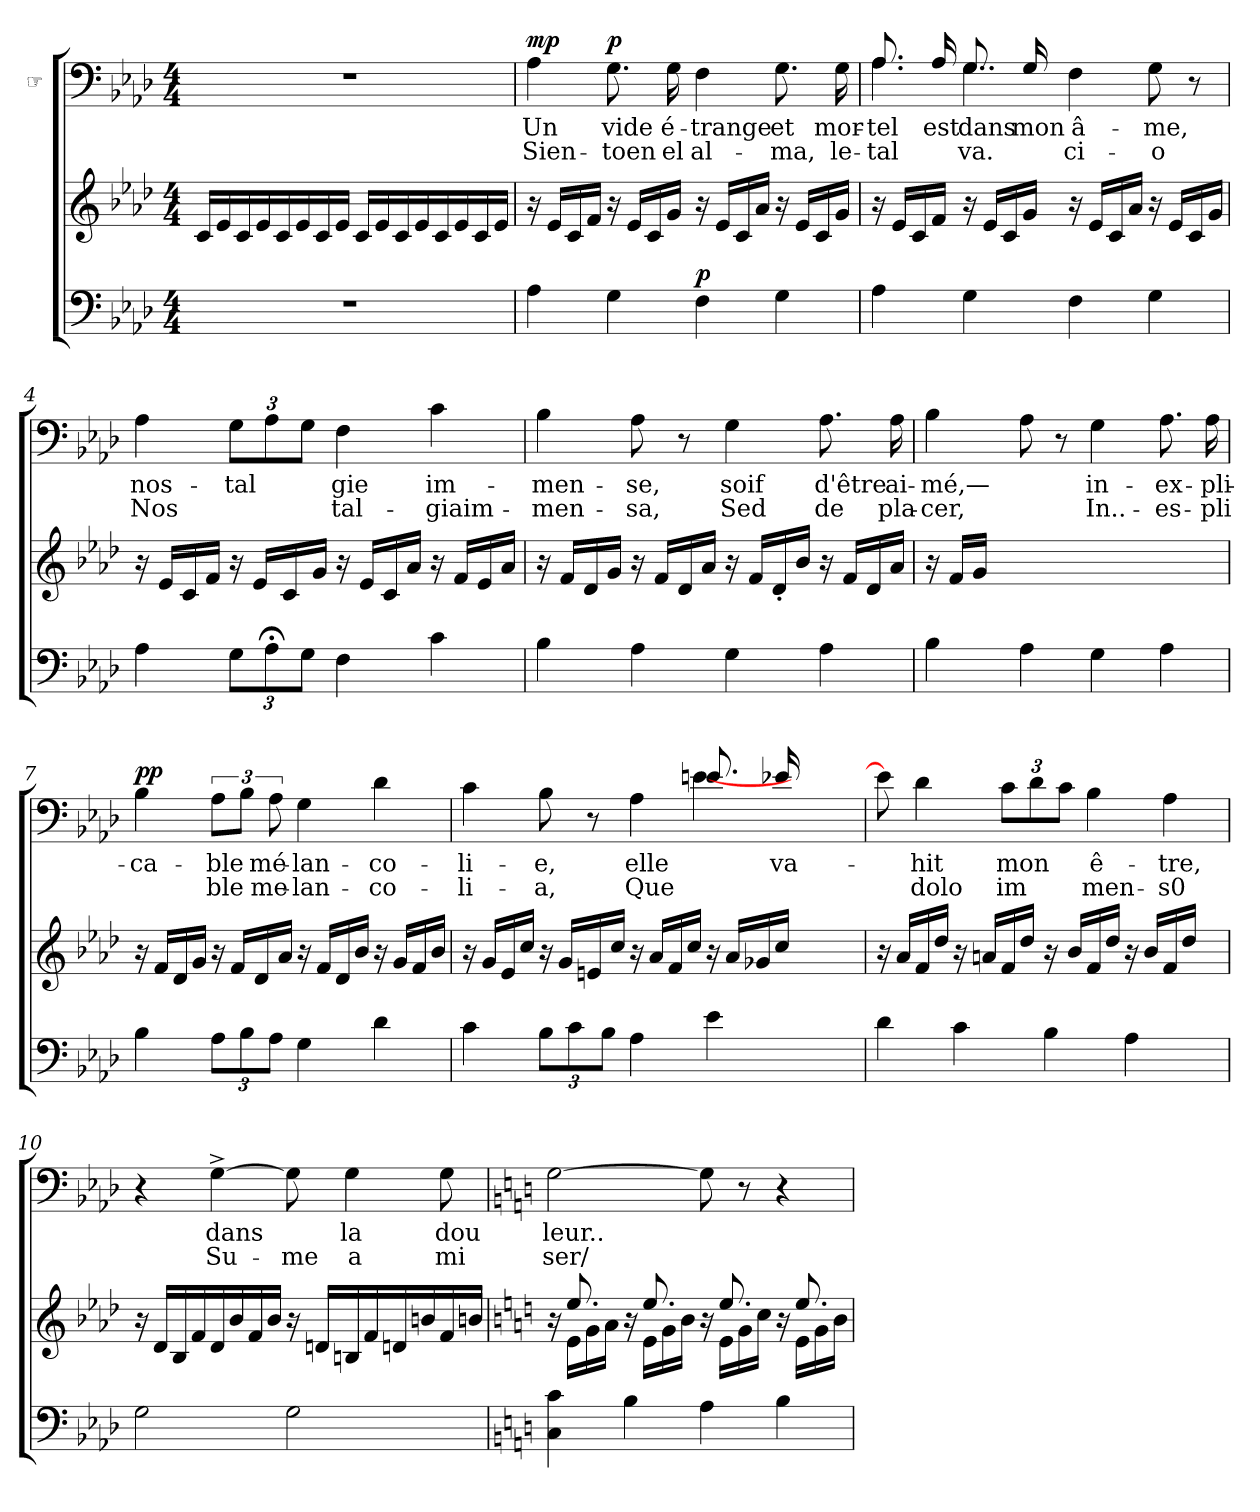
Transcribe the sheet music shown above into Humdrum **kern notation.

**kern	**dynam	**kern	**kern	**text	**text	**dynam
*part3	*part3	*part2	*part1	*part1	*part1	*part1
*staff3	*staff3	*staff2	*staff1	*staff1	*staff1	*staff1
*	*	*	*I"☞	*	*	*
*clefF4	*	*clefG2	*clefF4	*	*	*
*k[b-e-a-d-]	*	*k[b-e-a-d-]	*k[b-e-a-d-]	*	*	*
*M4/4	*	*M4/4	*M4/4	*	*	*
=1	=1	=1	=1	=1	=1	=1
1r	.	16ci/LL	1r	.	.	.
.	.	16e-i/	.	.	.	.
.	.	16ci/	.	.	.	.
.	.	16e-i/	.	.	.	.
.	.	16ci/	.	.	.	.
.	.	16e-i/	.	.	.	.
.	.	16ci/	.	.	.	.
.	.	16e-i/JJ	.	.	.	.
.	.	16ci/LL	.	.	.	.
.	.	16e-i/	.	.	.	.
.	.	16ci/	.	.	.	.
.	.	16e-i/	.	.	.	.
.	.	16ci/	.	.	.	.
.	.	16e-i/	.	.	.	.
.	.	16ci/	.	.	.	.
.	.	16e-i/JJ	.	.	.	.
=2	=2	=2	=2	=2	=2	=2
!	!	!	!	!	!	!LO:DY:a
4A-j\	.	16r	4A-i\	Un	Sien-	mp
.	.	16e-i/LL	.	.	.	.
.	.	16ci/	.	.	.	.
.	.	16fi/JJ	.	.	.	.
!	!	!	!	!	!	!LO:DY:a
4Gj\	.	16r	8.Gi\	vide	toen	p
.	.	16e-i/LL	.	.	.	.
.	.	16ci/	.	.	.	.
.	.	16gi/JJ	16Gi\	é-	el	.
!	!LO:DY:a	!	!	!	!	!
4Fj\	p	16r	4Fi\	trange	al-	.
.	.	16e-i/LL	.	.	.	.
.	.	16ci/	.	.	.	.
.	.	16a-i/JJ	.	.	.	.
4Gj\	.	16r	8.Gi\	et	ma,	.
.	.	16e-i/LL	.	.	.	.
.	.	16ci/	.	.	.	.
.	.	16gi/JJ	16Gi\	mor-	le-	.
!!LO:LB:g=z
=3	=3	=3	=3	=3	=3	=3
*	*	*	*^	*	*	*
*	*	*	*	*^	*	*	*
4A-j\	.	16r	8.A-i/	4.A-j\	16ryy	tel	tal	.
.	.	16e-i/LL	.	.	16ryy	.	.	.
.	.	16ci/	.	.	16ryy	.	.	.
.	.	16fi/JJ	16A-i/	.	16ryy	est	.	.
4Gj\	.	16r	8.Gi/	.	4.GZ\	dans	va.	.
.	.	16e-i/LL	.	.	.	.	.	.
.	.	16ci/	.	2ryy	.	.	.	.
.	.	16gi/JJ	16Gi/	.	.	mon	--	.
4Fj\	.	16r	4Fi\	.	.	â-	ci-	.
.	.	16e-i/LL	.	.	.	.	.	.
.	.	16ci/	.	.	4.ryy	.	.	.
.	.	16a-i/JJ	.	.	.	.	.	.
4Gj\	.	16r	8Gi\	.	.	me,	o	.
.	.	16e-i/LL	.	.	.	.	.	.
.	.	16ci/	8r	8ryy	.	.	.	.
.	.	16gi/JJ	.	.	.	.	.	.
*	*	*	*v	*v	*v	*	*	*
=4	=4	=4	=4	=4	=4	=4
4A-j\	.	16r	4A-i\	nos-	Nos-	.
.	.	16e-i/LL	.	.	.	.
.	.	16ci/	.	.	.	.
.	.	16fi/JJ	.	.	.	.
12Gj\L	.	16r	12Gi\L	tal-	--	.
.	.	16e-i/LL	.	.	.	.
12A-;j\	.	.	12A-i\	.	--	.
.	.	16ci/	.	.	.	.
12Gj\J	.	.	12Gi\J	--	--	.
.	.	16gi/JJ	.	.	.	.
4Fj\	.	16r	4Fi\	gie	tal-	.
.	.	16e-i/LL	.	.	.	.
.	.	16ci/	.	.	.	.
.	.	16a-i/JJ	.	.	.	.
4cj\	.	16r	4ci\	im-	giaim-	.
.	.	16fi/LL	.	.	.	.
.	.	16e-i/	.	.	.	.
.	.	16a-i/JJ	.	.	.	.
!!LO:LB:g=z
=5	=5	=5	=5	=5	=5	=5
4B-j\	.	16r	4B-i\	men-	men-	.
.	.	16fi/LL	.	.	.	.
.	.	16d-i/	.	.	.	.
.	.	16gi/JJ	.	.	.	.
4A-j\	.	16r	8A-i\	se,	sa,	.
.	.	16fi/LL	.	.	.	.
.	.	16d-i/	8r	.	.	.
.	.	16a-i/JJ	.	.	.	.
4Gj\	.	16r	4Gi\	soif	Sed	.
.	.	16fi/LL	.	.	.	.
.	.	16d-'<i/	.	.	.	.
.	.	16b-i/JJ	.	.	.	.
4A-j\	.	16r	8.A-i\	d'être	de	.
.	.	16fi/LL	.	.	.	.
.	.	16d-i/	.	.	.	.
.	.	16a-i/JJ	16A-i\	ai-	pla-	.
=6	=6	=6	=6	=6	=6	=6
4B-j\	.	16r	4B-i\	mé,—	cer,	.
.	.	16fi/LL	.	.	.	.
.	.	16gi/JJ	.	.	.	.
.	.	2ryy	.	.	.	.
4A-j\	.	.	8A-i\	.	.	.
.	.	.	8r	.	.	.
4Gj\	.	.	4Gi\	in-	In..-	.
.	.	4ryy	.	.	.	.
4A-j\	.	.	8.A-i\	ex-	es-	.
.	.	16ryy	16A-i\	pli-	pli-	.
!!LO:PB:g=z
=7	=7	=7	=7	=7	=7	=7
!	!	!	!	!	!	!LO:DY:a
4B-j\	.	16r	4B-i\	ca-	--	pp
.	.	16fi/LL	.	.	.	.
.	.	16d-i/	.	.	.	.
.	.	16gi/JJ	.	.	.	.
12A-j\L	.	16r	12A-i\L	ble	ble	.
.	.	16fi/LL	.	.	.	.
12B-j\	.	.	12B-i\J	.	.	.
.	.	16d-i/	.	.	.	.
12A-j\J	.	.	12A-i\	mé-	me-	.
.	.	16a-i/JJ	.	.	.	.
4Gj\	.	16r	4Gi\	lan-	lan-	.
.	.	16fi/LL	.	.	.	.
.	.	16d-i/	.	.	.	.
.	.	16b-i/JJ	.	.	.	.
4d-j\	.	16r	4d-i\	co-	co-	.
.	.	16gi/LL	.	.	.	.
.	.	16fi/	.	.	.	.
.	.	16b-i/JJ	.	.	.	.
=8	=8	=8	=8	=8	=8	=8
*	*	*	*^	*	*	*
4cj\	.	16r	4ci\	16ryy	li-	li-	.
.	.	16gi/LL	.	16ryy	.	.	.
.	.	16e-i/	.	16ryy	.	.	.
.	.	16cci/JJ	.	16ryy	.	.	.
12B-j\L	.	16r	8B-i\	16ryy	e,	a,	.
.	.	16gi/LL	.	16ryy	.	.	.
12cj\	.	.	.	.	.	.	.
.	.	16eni/	8r	16ryy	.	.	.
12B-j\J	.	.	.	.	.	.	.
.	.	16cci/JJ	.	16ryy	.	.	.
4A-j\	.	16r	4A-i\	16ryy	elle	Que	.
.	.	16a-i/LL	.	16ryy	.	.	.
.	.	16fi/	.	16ryy	.	.	.
.	.	16cci/JJ	.	16ryy	.	.	.
4e-j\	.	16r	8.e-i/	[4eZ\	.	.	.
.	.	16a-i/LL	.	.	.	.	.
.	.	16g-Xi/	.	.	.	.	.
.	.	16cci/JJ	16e-i/	.	va-	.	.
4.ryy	.	4.ryy	4.ryy	8ryy	.	.	.
.	.	.	.	4ryy	.	.	.
*	*	*	*v	*v	*	*	*
!!LO:LB:g=z
=9	=9	=9	=9	=9	=9	=9
4d-j\	.	16r	8eZ\]	.	.	.
.	.	16a-i/LL	.	.	.	.
.	.	16fi/	4d-i\	hit	dolo	.
.	.	16dd-i/JJ	.	.	.	.
4cj\	.	16r	.	.	.	.
.	.	16ani/LL	.	.	.	.
.	.	16fi/	12ci\L	mon	im-	.
.	.	16dd-i/JJ	.	.	.	.
.	.	.	12d-i\	.	.	.
4B-j\	.	16r	.	.	.	.
.	.	.	12ci\J	.	--	.
.	.	16b-i/LL	.	.	.	.
.	.	16fi/	4B-i\	ê-	men-	.
.	.	16dd-i/JJ	.	.	.	.
4A-j\	.	16r	.	.	.	.
.	.	16b-i/LL	.	.	.	.
.	.	16fi/	4A-i\	tre,	s0	.
.	.	16dd-i/JJ	.	.	.	.
8ryy	.	8ryy	.	.	.	.
=10	=10	=10	=10	=10	=10	=10
2Gj\	.	16r	4r	.	.	.
.	.	16d-i/LL	.	.	.	.
.	.	16B-i/	.	.	.	.
.	.	16fi/	.	.	.	.
.	.	16d-i/	[4G^>i\	dans	Su-	.
.	.	16b-i/	.	.	.	.
.	.	16fi/	.	.	.	.
.	.	16b-i/JJ	.	.	.	.
2Gj\	.	16r	8Gi\]	.	me	.
.	.	16dni/LL	.	.	.	.
.	.	16Bni/	4Gi\	la	a	.
.	.	16fi/	.	.	.	.
.	.	16dni/	.	.	.	.
.	.	16bni/	.	.	.	.
.	.	16fi/	8Gi\	dou	mi	.
.	.	16bni/JJ	.	.	.	.
!!LO:LB:g=z
=11	=11	=11	=11	=11	=11	=11
*k[]	*	*k[]	*k[]	*	*	*
*	*	*^	*	*	*	*
4Cj\ 4cj\	.	16r	16ryy	[2Gi\	leur..	ser/	.
.	.	8.eei/	16eZ\LL	.	.	.	.
.	.	.	16gZ\	.	.	.	.
.	.	.	16aZ\JJ	.	.	.	.
4Bj\	.	16r	16ryy	.	.	.	.
.	.	8.eei/	16eZ\LL	.	.	.	.
.	.	.	16gZ\	.	.	.	.
.	.	.	16bZ\JJ	.	.	.	.
4Aj\	.	16r	16ryy	8Gi\]	.	.	.
.	.	8.eei/	16eZ\LL	.	.	.	.
.	.	.	16gZ\	8r	.	.	.
.	.	.	16ccZ\JJ	.	.	.	.
4Bj\	.	16r	16ryy	4r	.	.	.
.	.	8.eei/	16eZ\LL	.	.	.	.
.	.	.	16gZ\	.	.	.	.
.	.	.	16bZ\JJ	.	.	.	.
*	*	*v	*v	*	*	*	*
=	=	=	=	=	=	=
*-	*-	*-	*-	*-	*-	*-
